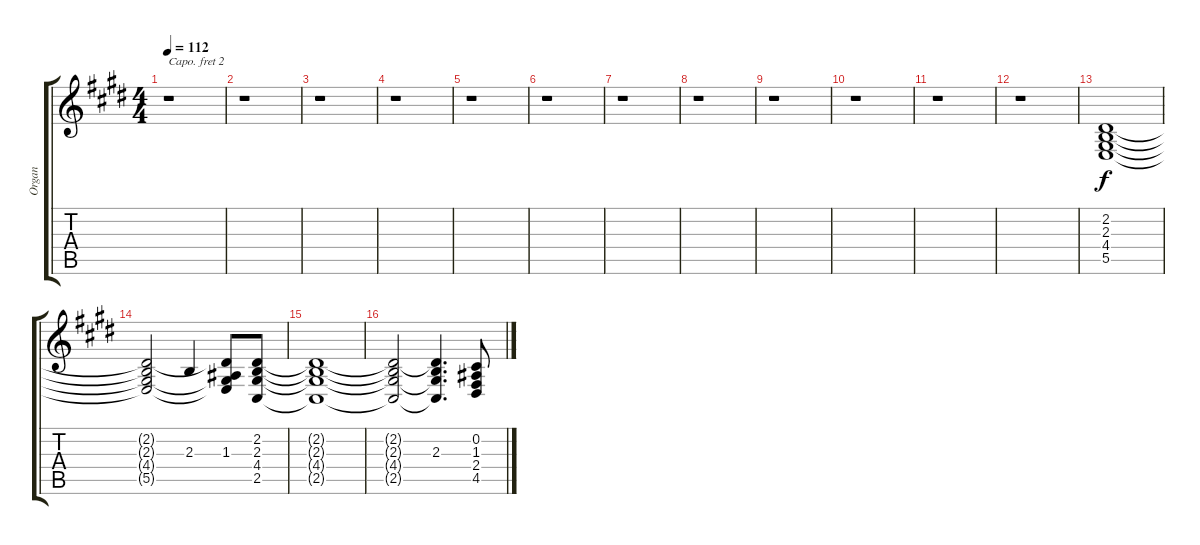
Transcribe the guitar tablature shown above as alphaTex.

\track ("Organ" "Organ") {instrument synthvoice bank 255}
\staff {score tabs}
\capo 2
\tuning (E4 B3 G3 D3 A2 D2) {hide}
\ts (4 4)
\tempo 112
\clef g2
\ks e
r.1{dy f} |
r.1 |
r.1 |
r.1 |
r.1 |
r.1 |
r.1 |
r.1 |
r.1 |
r.1 |
r.1 |
r.1 |
(2.2 2.3 4.4 5.5).1{volume 9} |
(2.2{t} 2.3{t} 4.4{t} 5.5{t}).2 2.3.4 (2.2{t} 1.3 4.4{t} 5.5{t}).8 (2.2 2.3 4.4 2.5).8 |
(2.2{t} 2.3{t} 4.4{t} 2.5{t}).1 |
(2.2{t} 2.3{t} 4.4{t} 2.5{t}).2 (2.2{t} 2.3 4.4{t} 2.5{t}).4{d} (0.2 1.3 2.4 4.5).8
